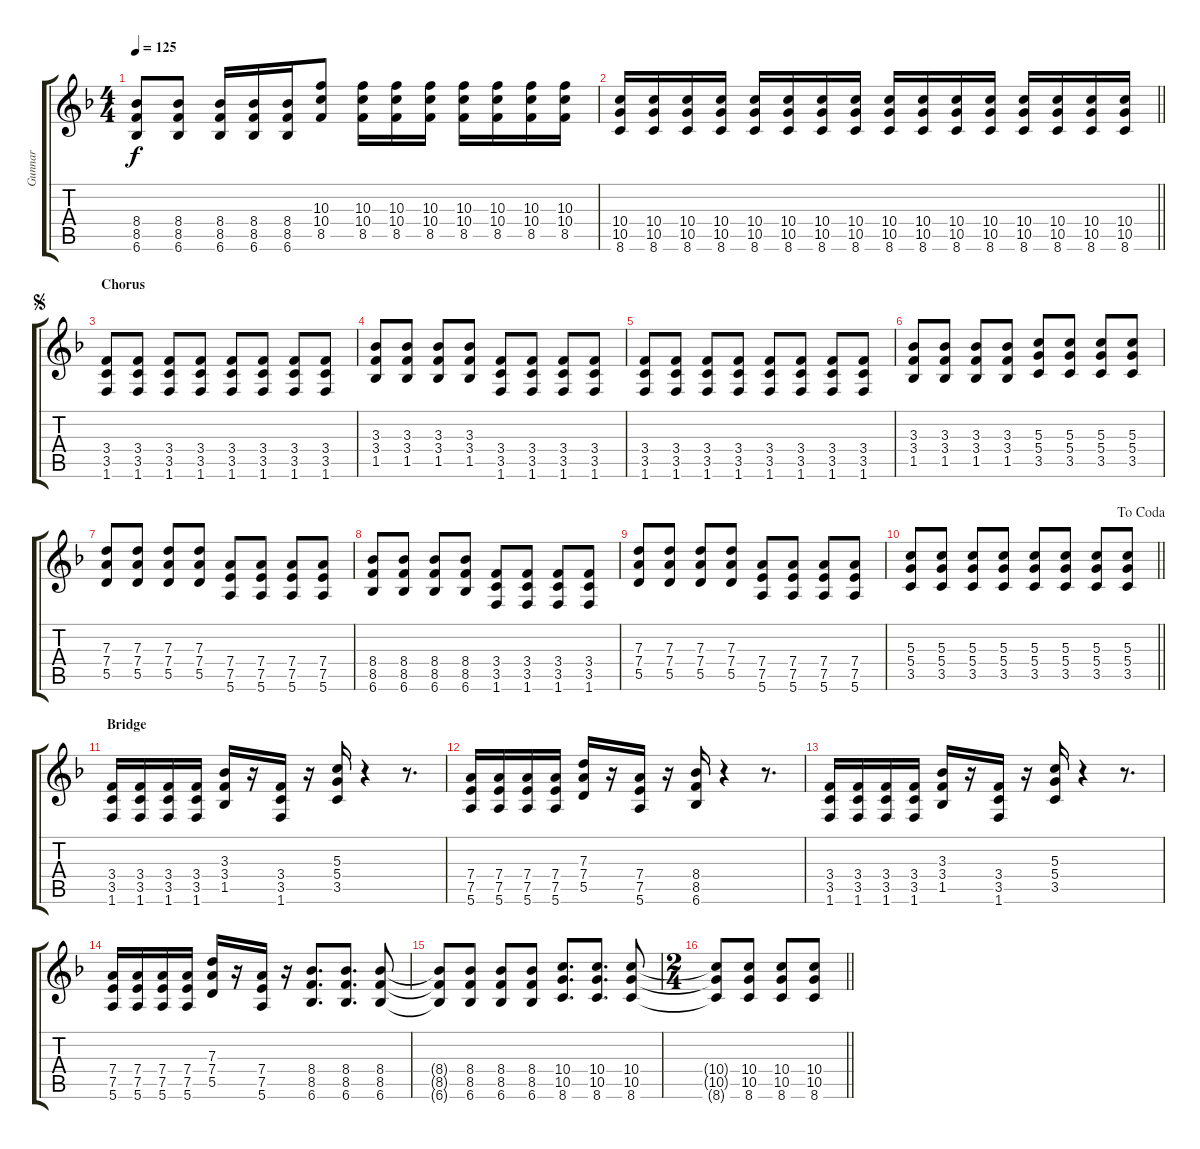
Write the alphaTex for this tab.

\track ("Gunnar" "Gunnar") {instrument distortionguitar}
\staff {score tabs}
\tuning (E4 B3 G3 D3 A2 E2) {hide}
\ts (4 4)
\tempo 125
\clef g2
\ks f
(8.4 8.5 6.6).8{dy f} (8.4 8.5 6.6).8 (8.4 8.5 6.6).16 (8.4 8.5 6.6).16 (8.4 8.5 6.6).16 (10.3 10.4 8.5).8 (10.3 10.4 8.5).16 (10.3 10.4 8.5).16 (10.3 10.4 8.5).16 (10.3 10.4 8.5).16 (10.3 10.4 8.5).16 (10.3 10.4 8.5).16 (10.3 10.4 8.5).16 |
\barLineRight lightlight
(10.4 10.5 8.6).16 (10.4 10.5 8.6).16 (10.4 10.5 8.6).16 (10.4 10.5 8.6).16 (10.4 10.5 8.6).16 (10.4 10.5 8.6).16 (10.4 10.5 8.6).16 (10.4 10.5 8.6).16 (10.4 10.5 8.6).16 (10.4 10.5 8.6).16 (10.4 10.5 8.6).16 (10.4 10.5 8.6).16 (10.4 10.5 8.6).16 (10.4 10.5 8.6).16 (10.4 10.5 8.6).16 (10.4 10.5 8.6).16 |
\section ("" "Chorus")
\jump segno
(3.4 3.5 1.6).8 (3.4 3.5 1.6).8 (3.4 3.5 1.6).8 (3.4 3.5 1.6).8 (3.4 3.5 1.6).8 (3.4 3.5 1.6).8 (3.4 3.5 1.6).8 (3.4 3.5 1.6).8 |
(3.3 3.4 1.5).8 (3.3 3.4 1.5).8 (3.3 3.4 1.5).8 (3.3 3.4 1.5).8 (3.4 3.5 1.6).8 (3.4 3.5 1.6).8 (3.4 3.5 1.6).8 (3.4 3.5 1.6).8 |
(3.4 3.5 1.6).8 (3.4 3.5 1.6).8 (3.4 3.5 1.6).8 (3.4 3.5 1.6).8 (3.4 3.5 1.6).8 (3.4 3.5 1.6).8 (3.4 3.5 1.6).8 (3.4 3.5 1.6).8 |
(3.3 3.4 1.5).8 (3.3 3.4 1.5).8 (3.3 3.4 1.5).8 (3.3 3.4 1.5).8 (5.3 5.4 3.5).8 (5.3 5.4 3.5).8 (5.3 5.4 3.5).8 (5.3 5.4 3.5).8 |
(7.3 7.4 5.5).8 (7.3 7.4 5.5).8 (7.3 7.4 5.5).8 (7.3 7.4 5.5).8 (7.4 7.5 5.6).8 (7.4 7.5 5.6).8 (7.4 7.5 5.6).8 (7.4 7.5 5.6).8 |
(8.4 8.5 6.6).8 (8.4 8.5 6.6).8 (8.4 8.5 6.6).8 (8.4 8.5 6.6).8 (3.4 3.5 1.6).8 (3.4 3.5 1.6).8 (3.4 3.5 1.6).8 (3.4 3.5 1.6).8 |
(7.3 7.4 5.5).8 (7.3 7.4 5.5).8 (7.3 7.4 5.5).8 (7.3 7.4 5.5).8 (7.4 7.5 5.6).8 (7.4 7.5 5.6).8 (7.4 7.5 5.6).8 (7.4 7.5 5.6).8 |
\jump dacoda
\barLineRight lightlight
(5.3 5.4 3.5).8 (5.3 5.4 3.5).8 (5.3 5.4 3.5).8 (5.3 5.4 3.5).8 (5.3 5.4 3.5).8 (5.3 5.4 3.5).8 (5.3 5.4 3.5).8 (5.3 5.4 3.5).8 |
\section ("" "Bridge")
(3.4 3.5 1.6).16 (3.4 3.5 1.6).16 (3.4 3.5 1.6).16 (3.4 3.5 1.6).16 (3.3 3.4 1.5).16 r.16 (3.4 3.5 1.6).16 r.16 (5.3 5.4 3.5).16 r.4 r.8{d} |
(7.4 7.5 5.6).16 (7.4 7.5 5.6).16 (7.4 7.5 5.6).16 (7.4 7.5 5.6).16 (7.3 7.4 5.5).16 r.16 (7.4 7.5 5.6).16 r.16 (8.4 8.5 6.6).16 r.4 r.8{d} |
(3.4 3.5 1.6).16 (3.4 3.5 1.6).16 (3.4 3.5 1.6).16 (3.4 3.5 1.6).16 (3.3 3.4 1.5).16 r.16 (3.4 3.5 1.6).16 r.16 (5.3 5.4 3.5).16 r.4 r.8{d} |
(7.4 7.5 5.6).16 (7.4 7.5 5.6).16 (7.4 7.5 5.6).16 (7.4 7.5 5.6).16 (7.3 7.4 5.5).16 r.16 (7.4 7.5 5.6).16 r.16 (8.4 8.5 6.6).8{d} (8.4 8.5 6.6).8{d} (8.4 8.5 6.6).8 |
(8.4{t} 8.5{t} 6.6{t}).8 (8.4 8.5 6.6).8 (8.4 8.5 6.6).8 (8.4 8.5 6.6).8 (10.4 10.5 8.6).8{d} (10.4 10.5 8.6).8{d} (10.4 10.5 8.6).8 |
\ts (2 4)
\barLineRight lightlight
(10.4{t} 10.5{t} 8.6{t}).8 (10.4 10.5 8.6).8 (10.4 10.5 8.6).8 (10.4 10.5 8.6).8
